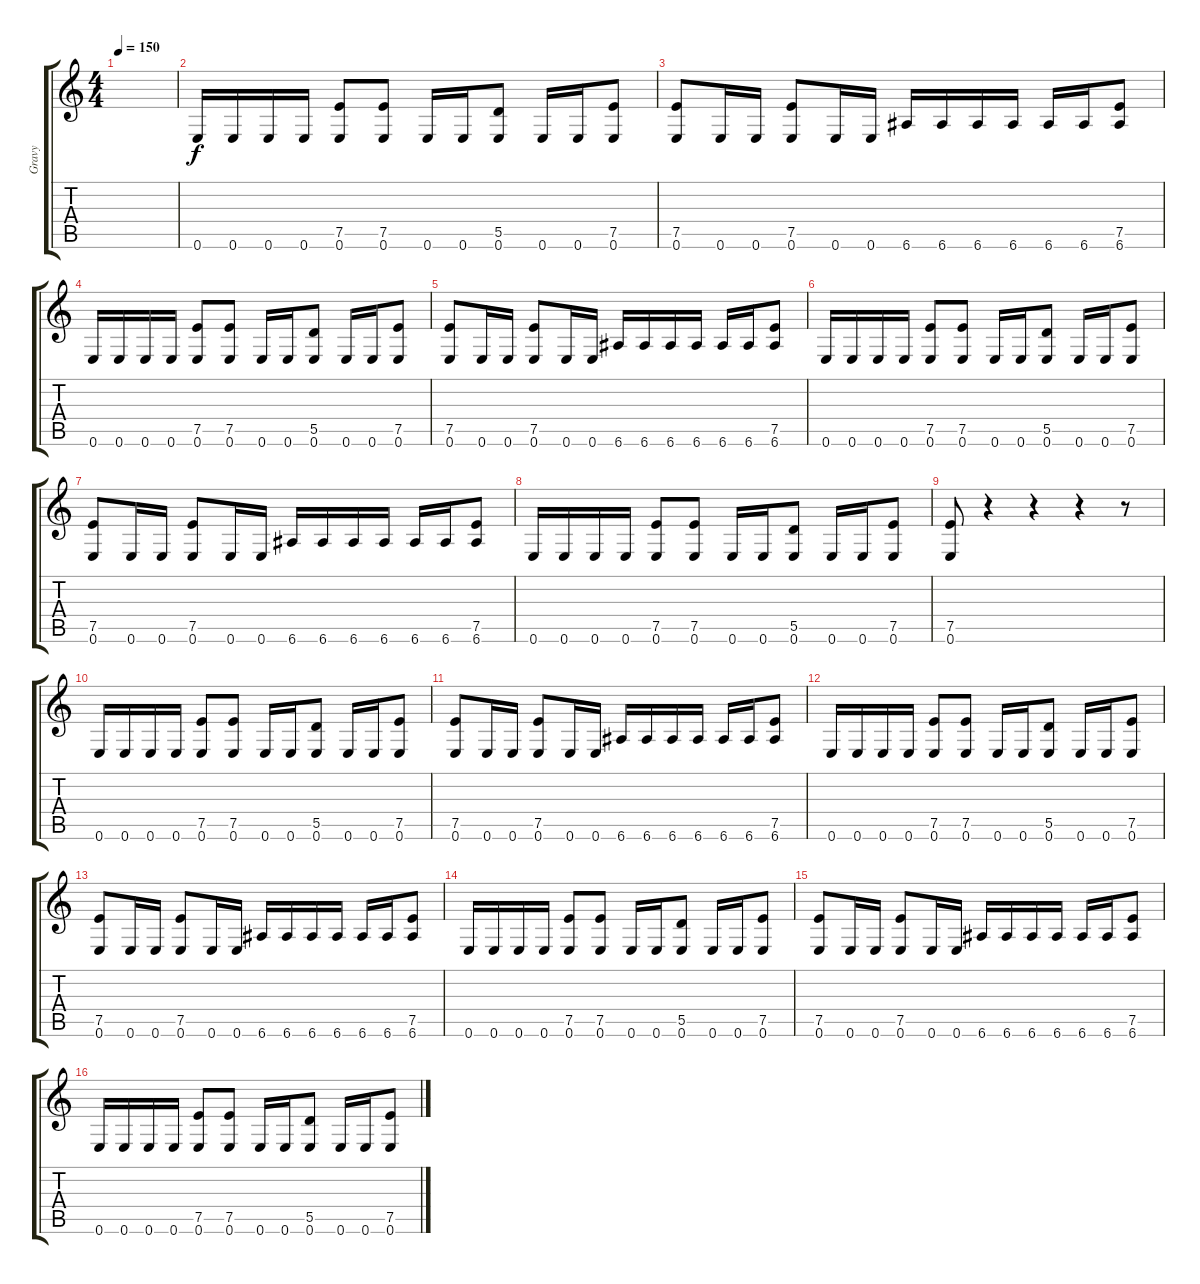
\track ("Gravy" "Gravy") {instrument distortionguitar}
\staff {score tabs}
\tuning (E4 B3 G3 D3 A2 E2) {hide}
\ts (4 4)
\tempo 150
\clef g2
\ks c
|
0.6.16 0.6.16 0.6.16 0.6.16 (7.5 0.6).8 (7.5 0.6).8 0.6.16 0.6.16 (5.5 0.6).8 0.6.16 0.6.16 (7.5 0.6).8 |
(7.5 0.6).8 0.6.16 0.6.16 (7.5 0.6).8 0.6.16 0.6.16 6.6.16 6.6.16 6.6.16 6.6.16 6.6.16 6.6.16 (7.5 6.6).8 |
0.6.16 0.6.16 0.6.16 0.6.16 (7.5 0.6).8 (7.5 0.6).8 0.6.16 0.6.16 (5.5 0.6).8 0.6.16 0.6.16 (7.5 0.6).8 |
(7.5 0.6).8 0.6.16 0.6.16 (7.5 0.6).8 0.6.16 0.6.16 6.6.16 6.6.16 6.6.16 6.6.16 6.6.16 6.6.16 (7.5 6.6).8 |
0.6.16 0.6.16 0.6.16 0.6.16 (7.5 0.6).8 (7.5 0.6).8 0.6.16 0.6.16 (5.5 0.6).8 0.6.16 0.6.16 (7.5 0.6).8 |
(7.5 0.6).8 0.6.16 0.6.16 (7.5 0.6).8 0.6.16 0.6.16 6.6.16 6.6.16 6.6.16 6.6.16 6.6.16 6.6.16 (7.5 6.6).8 |
0.6.16 0.6.16 0.6.16 0.6.16 (7.5 0.6).8 (7.5 0.6).8 0.6.16 0.6.16 (5.5 0.6).8 0.6.16 0.6.16 (7.5 0.6).8 |
(7.5 0.6).8 r.4 r.4 r.4 r.8 |
0.6.16 0.6.16 0.6.16 0.6.16 (7.5 0.6).8 (7.5 0.6).8 0.6.16 0.6.16 (5.5 0.6).8 0.6.16 0.6.16 (7.5 0.6).8 |
(7.5 0.6).8 0.6.16 0.6.16 (7.5 0.6).8 0.6.16 0.6.16 6.6.16 6.6.16 6.6.16 6.6.16 6.6.16 6.6.16 (7.5 6.6).8 |
0.6.16 0.6.16 0.6.16 0.6.16 (7.5 0.6).8 (7.5 0.6).8 0.6.16 0.6.16 (5.5 0.6).8 0.6.16 0.6.16 (7.5 0.6).8 |
(7.5 0.6).8 0.6.16 0.6.16 (7.5 0.6).8 0.6.16 0.6.16 6.6.16 6.6.16 6.6.16 6.6.16 6.6.16 6.6.16 (7.5 6.6).8 |
0.6.16 0.6.16 0.6.16 0.6.16 (7.5 0.6).8 (7.5 0.6).8 0.6.16 0.6.16 (5.5 0.6).8 0.6.16 0.6.16 (7.5 0.6).8 |
(7.5 0.6).8 0.6.16 0.6.16 (7.5 0.6).8 0.6.16 0.6.16 6.6.16 6.6.16 6.6.16 6.6.16 6.6.16 6.6.16 (7.5 6.6).8 |
0.6.16 0.6.16 0.6.16 0.6.16 (7.5 0.6).8 (7.5 0.6).8 0.6.16 0.6.16 (5.5 0.6).8 0.6.16 0.6.16 (7.5 0.6).8
